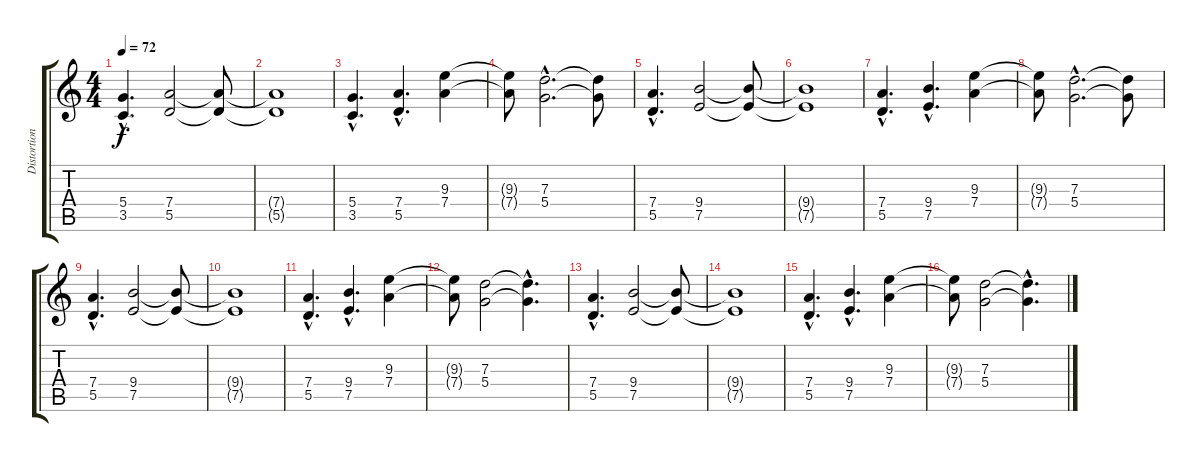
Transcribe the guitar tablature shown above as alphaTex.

\track ("Distortion Guitar 2" "Distortion") {instrument distortionguitar}
\staff {score tabs}
\tuning (E4 B3 G3 D3 A2 E2) {hide}
\ts (4 4)
\tempo 72
\clef g2
\ks c
(5.4{hac} 3.5{hac}).4{d dy f} (7.4 5.5).2 (7.4{t} 5.5{t}).8 |
(7.4{t} 5.5{t}).1 |
(5.4{hac} 3.5{hac}).4{d} (7.4{hac} 5.5{hac}).4{d} (9.3 7.4).4 |
(9.3{t} 7.4{t}).8 (7.3{hac} 5.4{hac}).2{d} (7.3{t} 5.4{t}).8 |
(7.4{hac} 5.5{hac}).4{d} (9.4 7.5).2 (9.4{t} 7.5{t}).8 |
(9.4{t} 7.5{t}).1 |
(7.4{hac} 5.5{hac}).4{d} (9.4{hac} 7.5{hac}).4{d} (9.3 7.4).4 |
(9.3{t} 7.4{t}).8 (7.3{hac} 5.4{hac}).2{d} (7.3{t} 5.4{t}).8 |
(7.4{hac} 5.5{hac}).4{d} (9.4 7.5).2 (9.4{t} 7.5{t}).8 |
(9.4{t} 7.5{t}).1 |
(7.4{hac} 5.5{hac}).4{d} (9.4{hac} 7.5{hac}).4{d} (9.3 7.4).4 |
(9.3{t} 7.4{t}).8 (7.3 5.4).2 (7.3{hac t} 5.4{hac t}).4{d} |
(7.4{hac} 5.5{hac}).4{d} (9.4 7.5).2 (9.4{t} 7.5{t}).8 |
(9.4{t} 7.5{t}).1 |
(7.4{hac} 5.5{hac}).4{d} (9.4{hac} 7.5{hac}).4{d} (9.3 7.4).4 |
(9.3{t} 7.4{t}).8 (7.3 5.4).2 (7.3{hac t} 5.4{hac t}).4{d}
